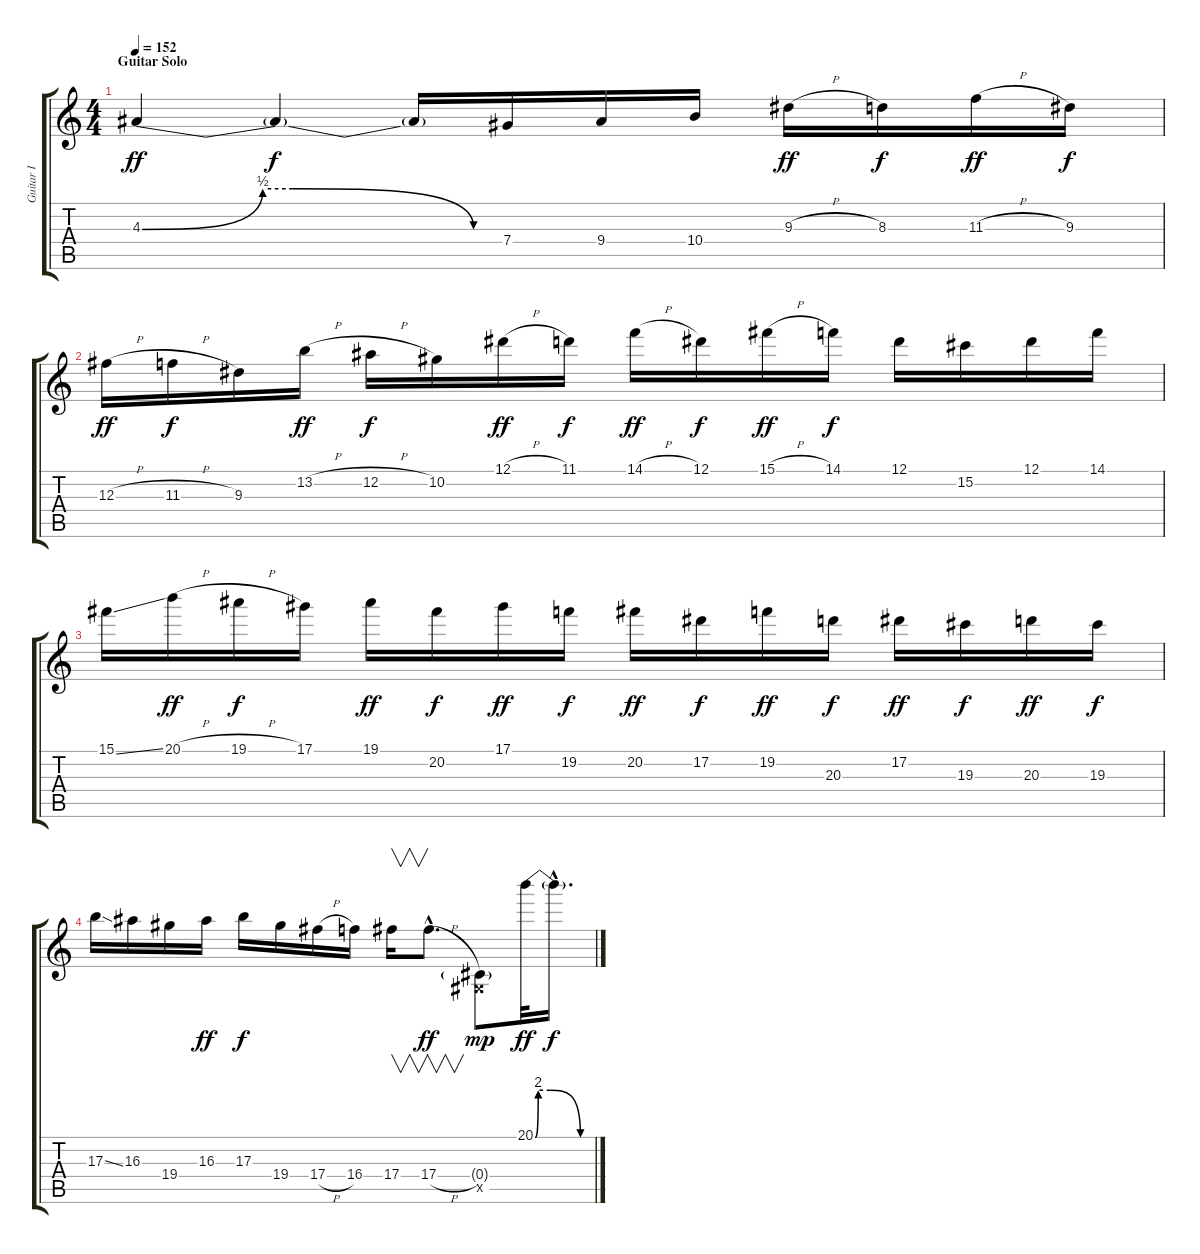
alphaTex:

\track ("Guitar I" "Guitar I") {instrument overdrivenguitar}
\staff {score tabs}
\tuning (Eb4 Bb3 Gb3 Db3 Ab2 Eb2) {hide}
\ts (4 4)
\section ("" "Guitar Solo")
\tempo 152
\clef g2
\ks c
4.3{be (custom 0 0 20 2 25 2 55 0 60 0)}.4{dy ff} 4.3{t}.4{dy f} 4.3{t}.16 7.4.16 9.4.16 10.4.16 9.3{h}.16{dy ff} 8.3.16{dy f} 11.3{h}.16{dy ff} 9.3.16{dy f} |
12.3{h}.16{dy ff} 11.3{h}.16{dy f} 9.3.16 13.2{h}.16{dy ff} 12.2{h}.16{dy f} 10.2.16 12.1{h}.16{dy ff} 11.1.16{dy f} 14.1{h}.16{dy ff} 12.1.16{dy f} 15.1{h}.16{dy ff} 14.1.16{dy f} 12.1.16 15.2.16 12.1.16 14.1.16 |
15.1{ss}.16 20.1{h}.16{dy ff} 19.1{h}.16{dy f} 17.1.16 19.1.16{dy ff} 20.2.16{dy f} 17.1.16{dy ff} 19.2.16{dy f} 20.2.16{dy ff} 17.2.16{dy f} 19.2.16{dy ff} 20.3.16{dy f} 17.2.16{dy ff} 19.3.16{dy f} 20.3.16{dy ff} 19.3.16{dy f} |
17.3{ss}.16 16.3.16 19.4.16 16.3.16{dy ff} 17.3.16{dy f} 19.4.16 17.4{h}.16 16.4.16 17.4.16{v} 17.4{h hac}.8{v d dy ff} (0.4{g} 0.5{x}).8{dy mp} 20.1{be (custom 0 0 3 8 15 8 45 0 60 0)}.32{dy ff} 20.1{hac t}.16{d dy f}
